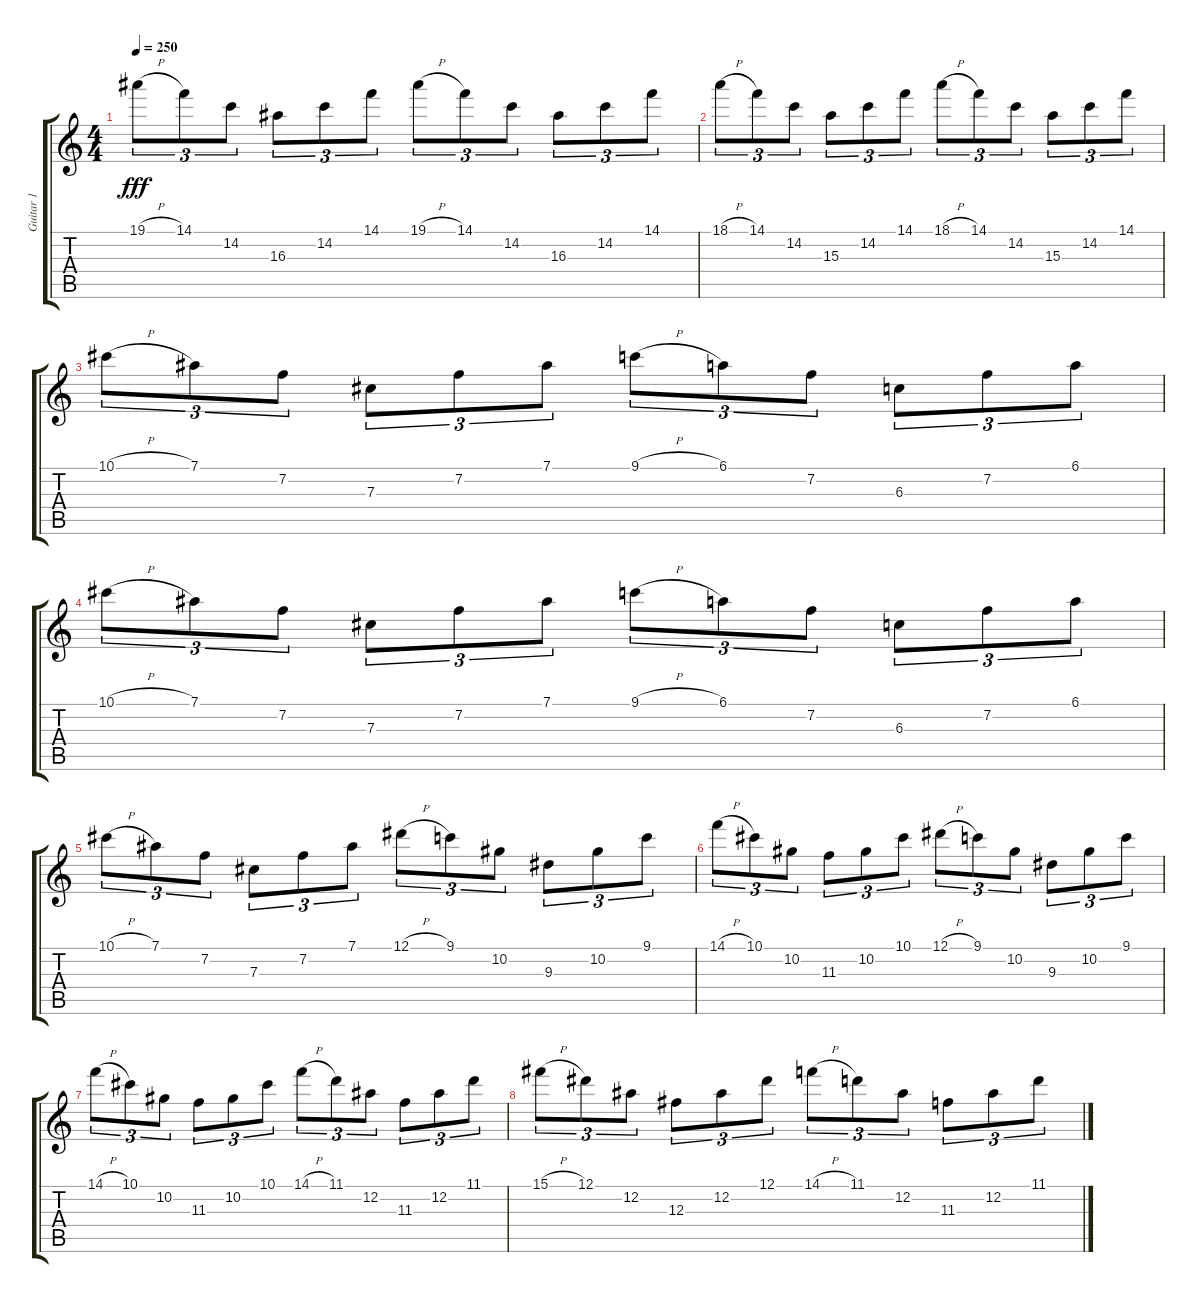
\track ("Guitar 1" "Guitar 1") {instrument overdrivenguitar}
\staff {score tabs}
\tuning (Eb4 Bb3 Gb3 Db3 Ab2 Eb2) {hide}
\ts (4 4)
\tempo 250
\clef g2
\ks c
19.1{h}.8{tu (3 2) dy fff} 14.1.8{tu (3 2)} 14.2.8{tu (3 2)} 16.3.8{tu (3 2)} 14.2.8{tu (3 2)} 14.1.8{tu (3 2)} 19.1{h}.8{tu (3 2)} 14.1.8{tu (3 2)} 14.2.8{tu (3 2)} 16.3.8{tu (3 2)} 14.2.8{tu (3 2)} 14.1.8{tu (3 2)} |
18.1{h}.8{tu (3 2)} 14.1.8{tu (3 2)} 14.2.8{tu (3 2)} 15.3.8{tu (3 2)} 14.2.8{tu (3 2)} 14.1.8{tu (3 2)} 18.1{h}.8{tu (3 2)} 14.1.8{tu (3 2)} 14.2.8{tu (3 2)} 15.3.8{tu (3 2)} 14.2.8{tu (3 2)} 14.1.8{tu (3 2)} |
10.1{h}.8{tu (3 2)} 7.1.8{tu (3 2)} 7.2.8{tu (3 2)} 7.3.8{tu (3 2)} 7.2.8{tu (3 2)} 7.1.8{tu (3 2)} 9.1{h}.8{tu (3 2)} 6.1.8{tu (3 2)} 7.2.8{tu (3 2)} 6.3.8{tu (3 2)} 7.2.8{tu (3 2)} 6.1.8{tu (3 2)} |
10.1{h}.8{tu (3 2)} 7.1.8{tu (3 2)} 7.2.8{tu (3 2)} 7.3.8{tu (3 2)} 7.2.8{tu (3 2)} 7.1.8{tu (3 2)} 9.1{h}.8{tu (3 2)} 6.1.8{tu (3 2)} 7.2.8{tu (3 2)} 6.3.8{tu (3 2)} 7.2.8{tu (3 2)} 6.1.8{tu (3 2)} |
10.1{h}.8{tu (3 2)} 7.1.8{tu (3 2)} 7.2.8{tu (3 2)} 7.3.8{tu (3 2)} 7.2.8{tu (3 2)} 7.1.8{tu (3 2)} 12.1{h}.8{tu (3 2)} 9.1.8{tu (3 2)} 10.2.8{tu (3 2)} 9.3.8{tu (3 2)} 10.2.8{tu (3 2)} 9.1.8{tu (3 2)} |
14.1{h}.8{tu (3 2)} 10.1.8{tu (3 2)} 10.2.8{tu (3 2)} 11.3.8{tu (3 2)} 10.2.8{tu (3 2)} 10.1.8{tu (3 2)} 12.1{h}.8{tu (3 2)} 9.1.8{tu (3 2)} 10.2.8{tu (3 2)} 9.3.8{tu (3 2)} 10.2.8{tu (3 2)} 9.1.8{tu (3 2)} |
14.1{h}.8{tu (3 2)} 10.1.8{tu (3 2)} 10.2.8{tu (3 2)} 11.3.8{tu (3 2)} 10.2.8{tu (3 2)} 10.1.8{tu (3 2)} 14.1{h}.8{tu (3 2)} 11.1.8{tu (3 2)} 12.2.8{tu (3 2)} 11.3.8{tu (3 2)} 12.2.8{tu (3 2)} 11.1.8{tu (3 2)} |
15.1{h}.8{tu (3 2)} 12.1.8{tu (3 2)} 12.2.8{tu (3 2)} 12.3.8{tu (3 2)} 12.2.8{tu (3 2)} 12.1.8{tu (3 2)} 14.1{h}.8{tu (3 2)} 11.1.8{tu (3 2)} 12.2.8{tu (3 2)} 11.3.8{tu (3 2)} 12.2.8{tu (3 2)} 11.1.8{tu (3 2)}
